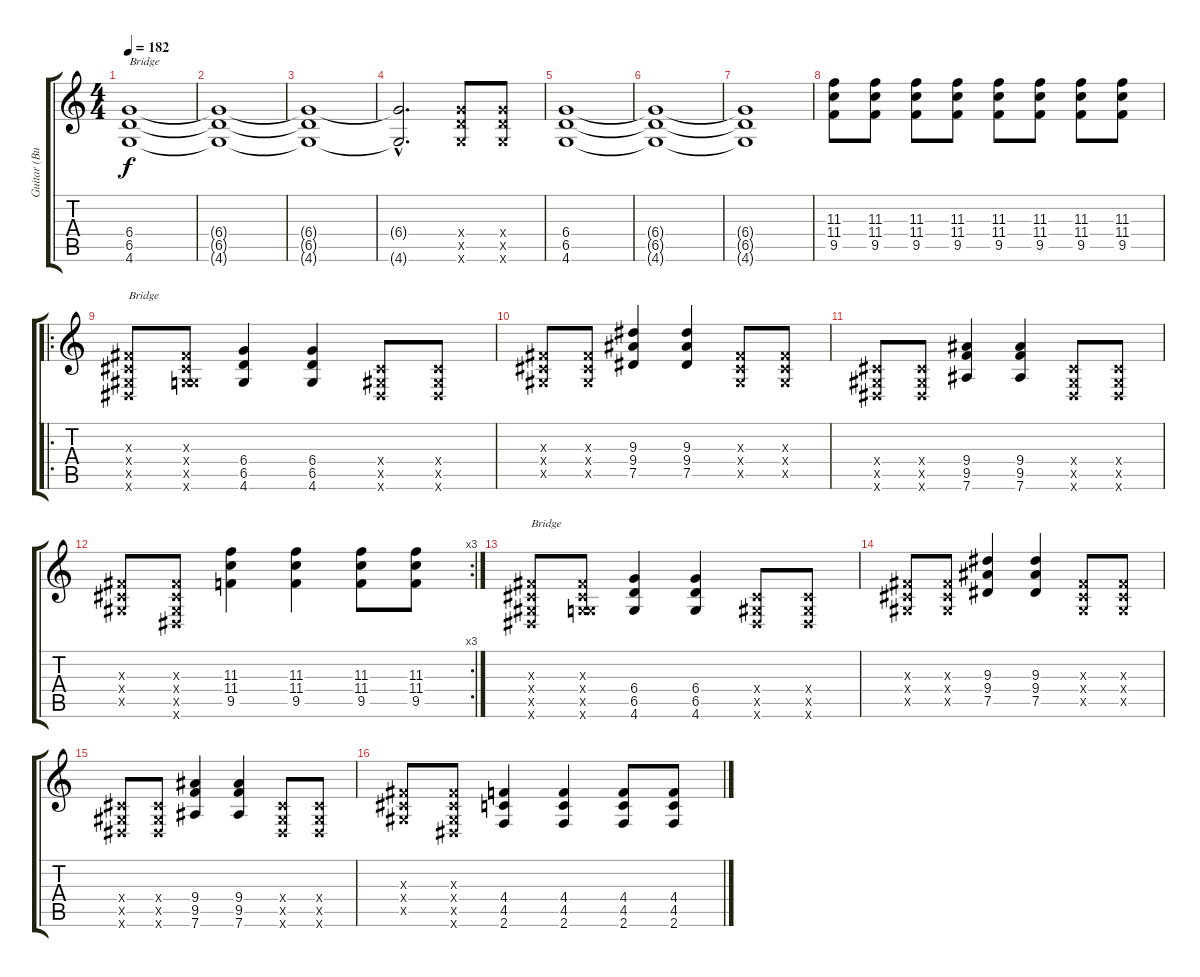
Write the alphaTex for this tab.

\track ("Guitar (Bunki)" "Guitar (Bu") {instrument distortionguitar}
\staff {score tabs}
\tuning (Eb4 Bb3 Gb3 Db3 Ab2 Eb2) {hide}
\ts (4 4)
\tempo 182
\clef g2
\ks c
(6.4 6.5 4.6).1{txt "Bridge" dy f} |
(6.4{t} 6.5{t} 4.6{t}).1 |
(6.4{t} 6.5{t} 4.6{t}).1 |
(6.4{hac t} 4.6{hac t}).2{d} (6.4{x} 6.5{x} 4.6{x}).8 (6.4{x} 6.5{x} 4.6{x}).8 |
(6.4 6.5 4.6).1 |
(6.4{t} 6.5{t} 4.6{t}).1 |
(6.4{t} 6.5{t} 4.6{t}).1 |
(11.3 11.4 9.5).8 (11.3 11.4 9.5).8 (11.3 11.4 9.5).8 (11.3 11.4 9.5).8 (11.3 11.4 9.5).8 (11.3 11.4 9.5).8 (11.3 11.4 9.5).8 (11.3 11.4 9.5).8 |
\ro
(0.3{x} 0.4{x} 0.5{x} 0.6{x}).8{txt "Bridge"} (0.3{x} 0.4{x} 0.5{x} 4.6{x}).8 (6.4 6.5 4.6).4 (6.4 6.5 4.6).4 (0.4{x} 0.5{x} 0.6{x}).8 (0.4{x} 0.5{x} 0.6{x}).8 |
(0.3{x} 0.4{x} 0.5{x}).8 (0.3{x} 0.4{x} 0.5{x}).8 (9.3 9.4 7.5).4 (9.3 9.4 7.5).4 (0.3{x} 0.4{x} 0.5{x}).8 (0.3{x} 0.4{x} 0.5{x}).8 |
(0.4{x} 0.5{x} 0.6{x}).8 (0.4{x} 0.5{x} 0.6{x}).8 (9.4 9.5 7.6).4 (9.4 9.5 7.6).4 (0.4{x} 0.5{x} 0.6{x}).8 (0.4{x} 0.5{x} 0.6{x}).8 |
\rc 3
(0.3{x} 0.4{x} 0.5{x}).8 (0.3{x} 0.4{x} 0.5{x} 0.6{x}).8 (11.3 11.4 9.5).4 (11.3 11.4 9.5).4 (11.3 11.4 9.5).8 (11.3 11.4 9.5).8 |
(0.3{x} 0.4{x} 0.5{x} 0.6{x}).8{txt "Bridge"} (0.3{x} 0.4{x} 0.5{x} 4.6{x}).8 (6.4 6.5 4.6).4 (6.4 6.5 4.6).4 (0.4{x} 0.5{x} 0.6{x}).8 (0.4{x} 0.5{x} 0.6{x}).8 |
(0.3{x} 0.4{x} 0.5{x}).8 (0.3{x} 0.4{x} 0.5{x}).8 (9.3 9.4 7.5).4 (9.3 9.4 7.5).4 (0.3{x} 0.4{x} 0.5{x}).8 (0.3{x} 0.4{x} 0.5{x}).8 |
(0.4{x} 0.5{x} 0.6{x}).8 (0.4{x} 0.5{x} 0.6{x}).8 (9.4 9.5 7.6).4 (9.4 9.5 7.6).4 (0.4{x} 0.5{x} 0.6{x}).8 (0.4{x} 0.5{x} 0.6{x}).8 |
(0.3{x} 0.4{x} 0.5{x}).8 (0.3{x} 0.4{x} 0.5{x} 0.6{x}).8 (4.4 4.5 2.6).4 (4.4 4.5 2.6).4 (4.4 4.5 2.6).8 (4.4 4.5 2.6).8
